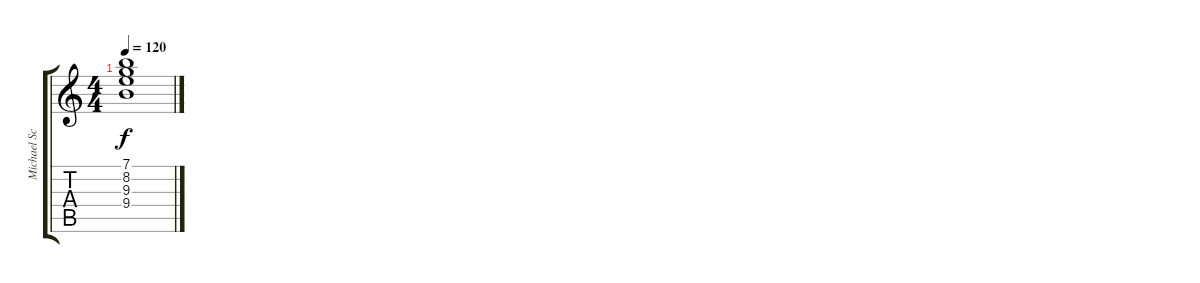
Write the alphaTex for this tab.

\track ("Michael Schenker 2" "Michael Sc") {instrument acousticguitarsteel}
\staff {score tabs}
\tuning (E4 B3 G3 D3 A2 E2) {hide}
\ts (4 4)
\tempo 120
\clef g2
\ks c
(7.1{t} 8.2{t} 9.3{t} 9.4{t}).1{dy f}
